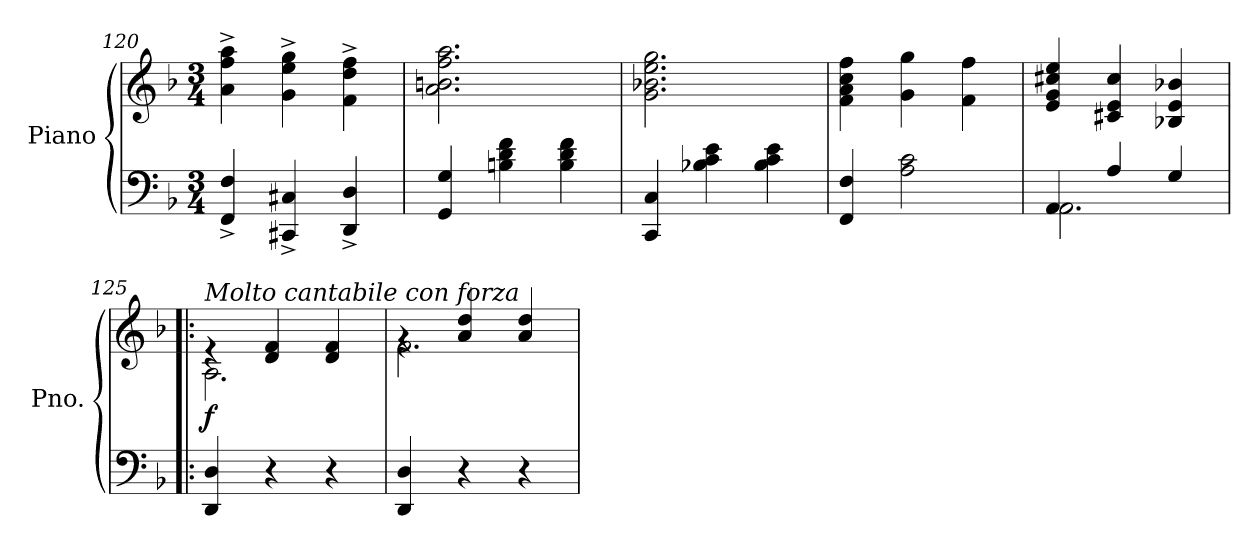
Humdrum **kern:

**kern	**kern	**dynam
*part1	*part1	*part1
*staff2	*staff1	*staff1/2
*I"Piano	*	*
*I'Pno.	*	*
*clefF4	*clefG2	*
*k[b-]	*k[b-]	*
*M3/4	*M3/4	*
=120	=120	=120
4FF/^ 4F/^	4a\^ 4ff\^ 4aa\^	.
4CC#X/^ 4C#X/^	4g\^ 4ee\^ 4gg\^	.
4DD/^ 4D/^	4f\^ 4dd\^ 4ff\^	.
=121	=121	=121
4GG/ 4G/	2.a\ 2.bn\ 2.ff\ 2.aa\	.
4Bn\ 4d\ 4f\	.	.
4B\ 4d\ 4f\	.	.
=122	=122	=122
4CC/ 4C/	2.g\ 2.b-X\ 2.ee\ 2.gg\	.
4B-X\ 4c\ 4e\	.	.
4B-\ 4c\ 4e\	.	.
=123	=123	=123
4FF/ 4F/	4f\ 4a\ 4cc\ 4ff\	.
2A\ 2c\	4g\ 4gg\	.
.	4f\ 4ff\	.
=124	=124	=124
*^	*	*
4AA/	2.AA\	4e/ 4g/ 4cc#X/ 4ee/	.
4A/	.	4c#X/ 4e/ 4cc#i/	.
4G/	.	4B-X/ 4e/ 4b-X/	.
*v	*v	*	*
!!LO:LB:g=z
=125!|:	=125!|:	=125!|:
*	*^	*
!	!LO:TX:a:i:t=Molto cantabile con forza	!	!
!	!	!	!LO:DY:b
4DD/ 4D/	4re	2.A\	f
4r	4d/ 4f/	.	.
4r	4d/ 4f/	.	.
=126	=126	=126	=126
4DD/ 4D/	4rg	2.f\	.
4r	4a/ 4dd/	.	.
4r	4a/ 4dd/	.	.
*	*v	*v	*
=	=	=
*-	*-	*-
